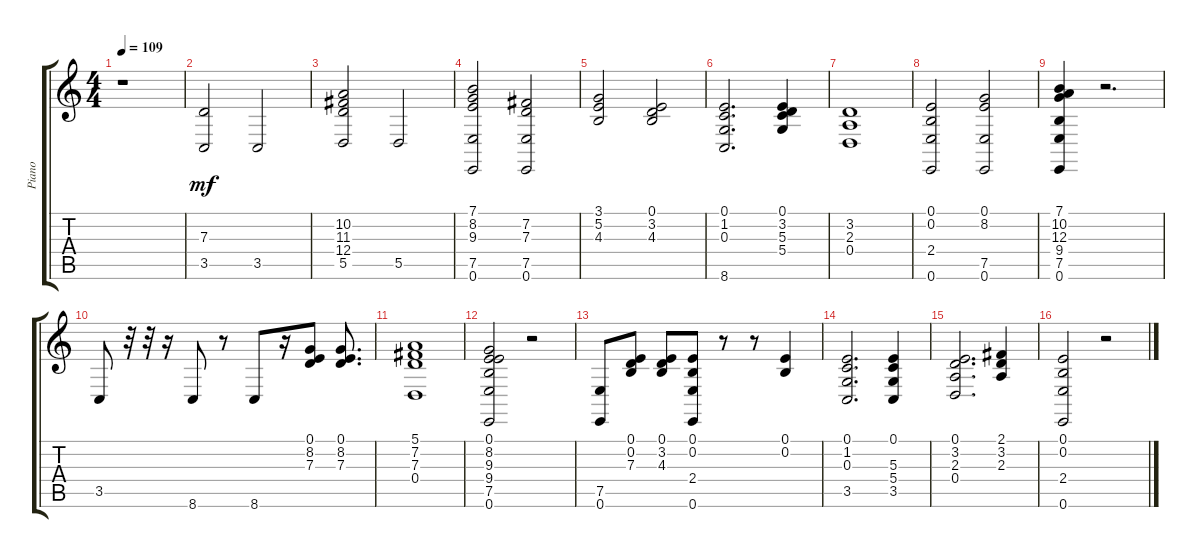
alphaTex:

\track ("Piano" "Piano") {instrument acousticgrandpiano}
\staff {score tabs}
\tuning (E4 B3 G3 D3 A2 E2) {hide}
\ts (4 4)
\tempo 109
\clef g2
\ks c
r.1{dy mf} |
(7.3 3.5).2 3.5.2 |
(10.2 11.3 12.4 5.5).2 5.5.2 |
(7.1 8.2 9.3 7.5 0.6).2 (7.2 7.3 7.5 0.6).2 |
(3.1 5.2 4.3).2 (0.1 3.2 4.3).2 |
(0.1 1.2 0.3 8.6).2{d} (0.1 3.2 5.3 5.4).4 |
(3.2 2.3 0.4).1 |
(0.1 0.2 2.4 0.6).2 (0.1 8.2 7.5 0.6).2 |
(7.1 10.2 12.3 9.4 7.5 0.6).4 r.2{d} |
3.5.8 r.32 r.32 r.16 8.6.8 r.8 8.6.8 r.16 (0.1 8.2 7.3).8 (0.1 8.2 7.3).8{d} |
(5.1 7.2 7.3 0.4).1 |
(0.1 8.2 9.3 9.4 7.5 0.6).2 r.2 |
(7.5 0.6).8 (0.1 0.2 7.3).8 (0.1 3.2 4.3).8 (0.1 0.2 2.4 0.6).8 r.8 r.8 (0.1 0.2).4 |
(0.1 1.2 0.3 3.5).2{d} (0.1 5.3 5.4 3.5).4 |
(0.1 3.2 2.3 0.4).2{d} (2.1 3.2 2.3).4 |
(0.1 0.2 2.4 0.6).2 r.2
